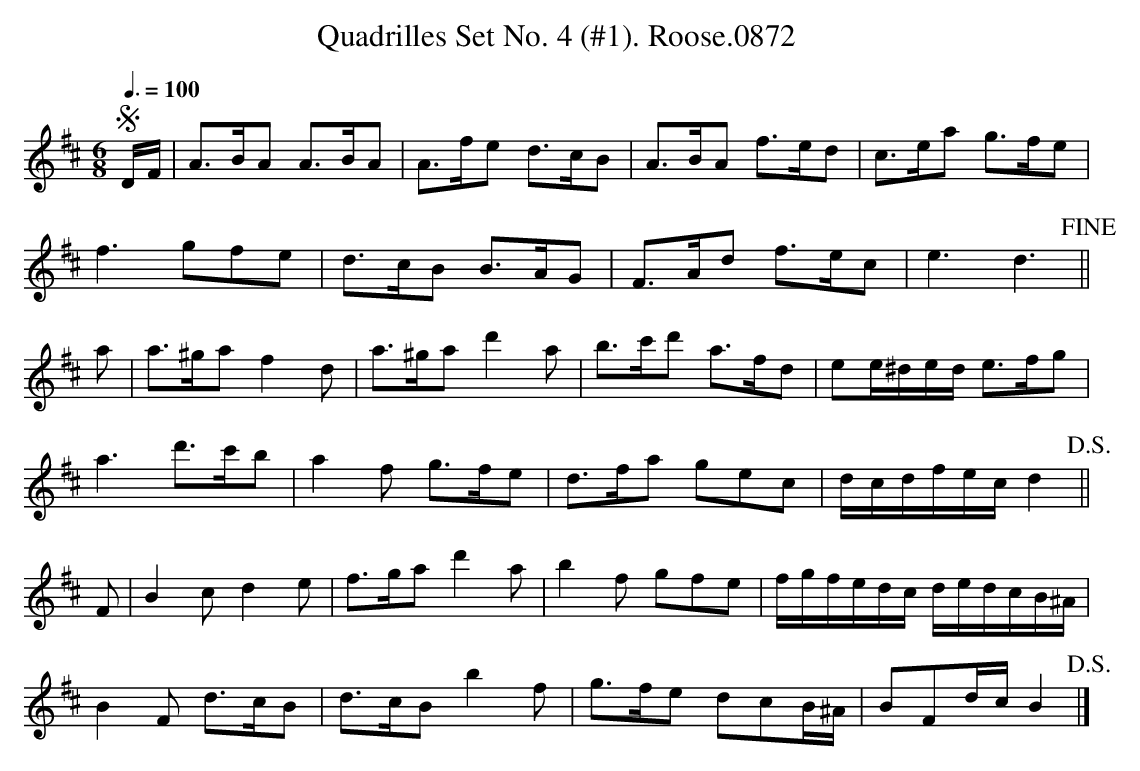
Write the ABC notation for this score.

X:1
T:Quadrilles Set No. 4 (#1). Roose.0872
M:6/8
L:1/8
Q:3/8=100
K:D clef=treble
!segno!D/F/|A>BA A>BA|A>fe d>cB|A>BA f>ed|c>ea g>fe|
f3 gfe|d>cB B>AG|F>Ad f>ec|e3d3!fine!||
a|a>^ga f2d|a>^ga d'2a|b>c'd' a>fd|ee/^d/e/d/ e>fg|
a3 d'>c'b|a2f g>fe|d>fa gec|d/c/d/f/e/c/ d2!D.S.!||
F|B2c d2e|f>ga d'2a|b2f  gfe |f/g/f/e/d/c/ d/e/d/c/B/^A/|
B2F d>cB|d>cB b2f|g>fe dcB/^A/|BFd/c/ B2!D.S.!|]
